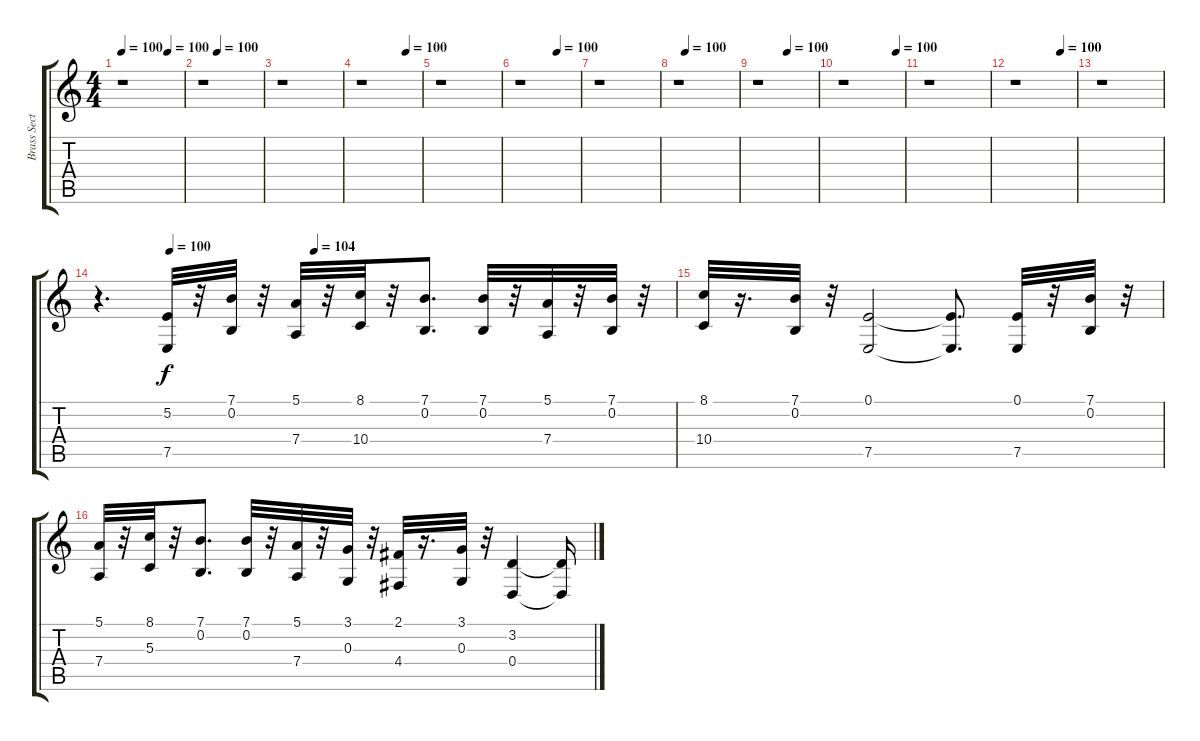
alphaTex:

\track ("Brass Section" "Brass Sect") {instrument brasssection}
\staff {score tabs}
\tuning (E4 B3 G3 D3 A2 E2) {hide}
\ts (4 4)
\tempo 100
\tempo (100 0.75)
\clef g2
\ks c
r.1{dy f} |
\tempo (100 0.25)
r.1 |
r.1 |
\tempo (100 0.75)
r.1 |
r.1 |
\tempo (100 0.625)
r.1 |
r.1 |
\tempo (100 0.125)
r.1 |
\tempo (100 0.5)
r.1 |
\tempo (100 0.875)
r.1 |
r.1 |
\tempo (100 0.75)
r.1 |
r.1 |
\tempo (100 0.125)
\tempo (104 0.375)
r.4{d} (5.2 7.5).32 r.32 (7.1 0.2).32 r.32 (5.1 7.4).32 r.32 (8.1 10.4).32 r.32 (7.1 0.2).8{d} (7.1 0.2).32 r.32 (5.1 7.4).32 r.32 (7.1 0.2).32 r.32 |
(8.1 10.4).32 r.16{d} (7.1 0.2).32 r.32 (0.1 7.5).2 (0.1{t} 7.5{t}).8{d} (0.1 7.5).32 r.32 (7.1 0.2).32 r.32 |
(5.1 7.4).32 r.32 (8.1 5.3).32 r.32 (7.1 0.2).8{d} (7.1 0.2).32 r.32 (5.1 7.4).32 r.32 (3.1 0.3).32 r.32 (2.1 4.4).32 r.16{d} (3.1 0.3).32 r.32 (3.2 0.4).4 (3.2{t} 0.4{t}).16
